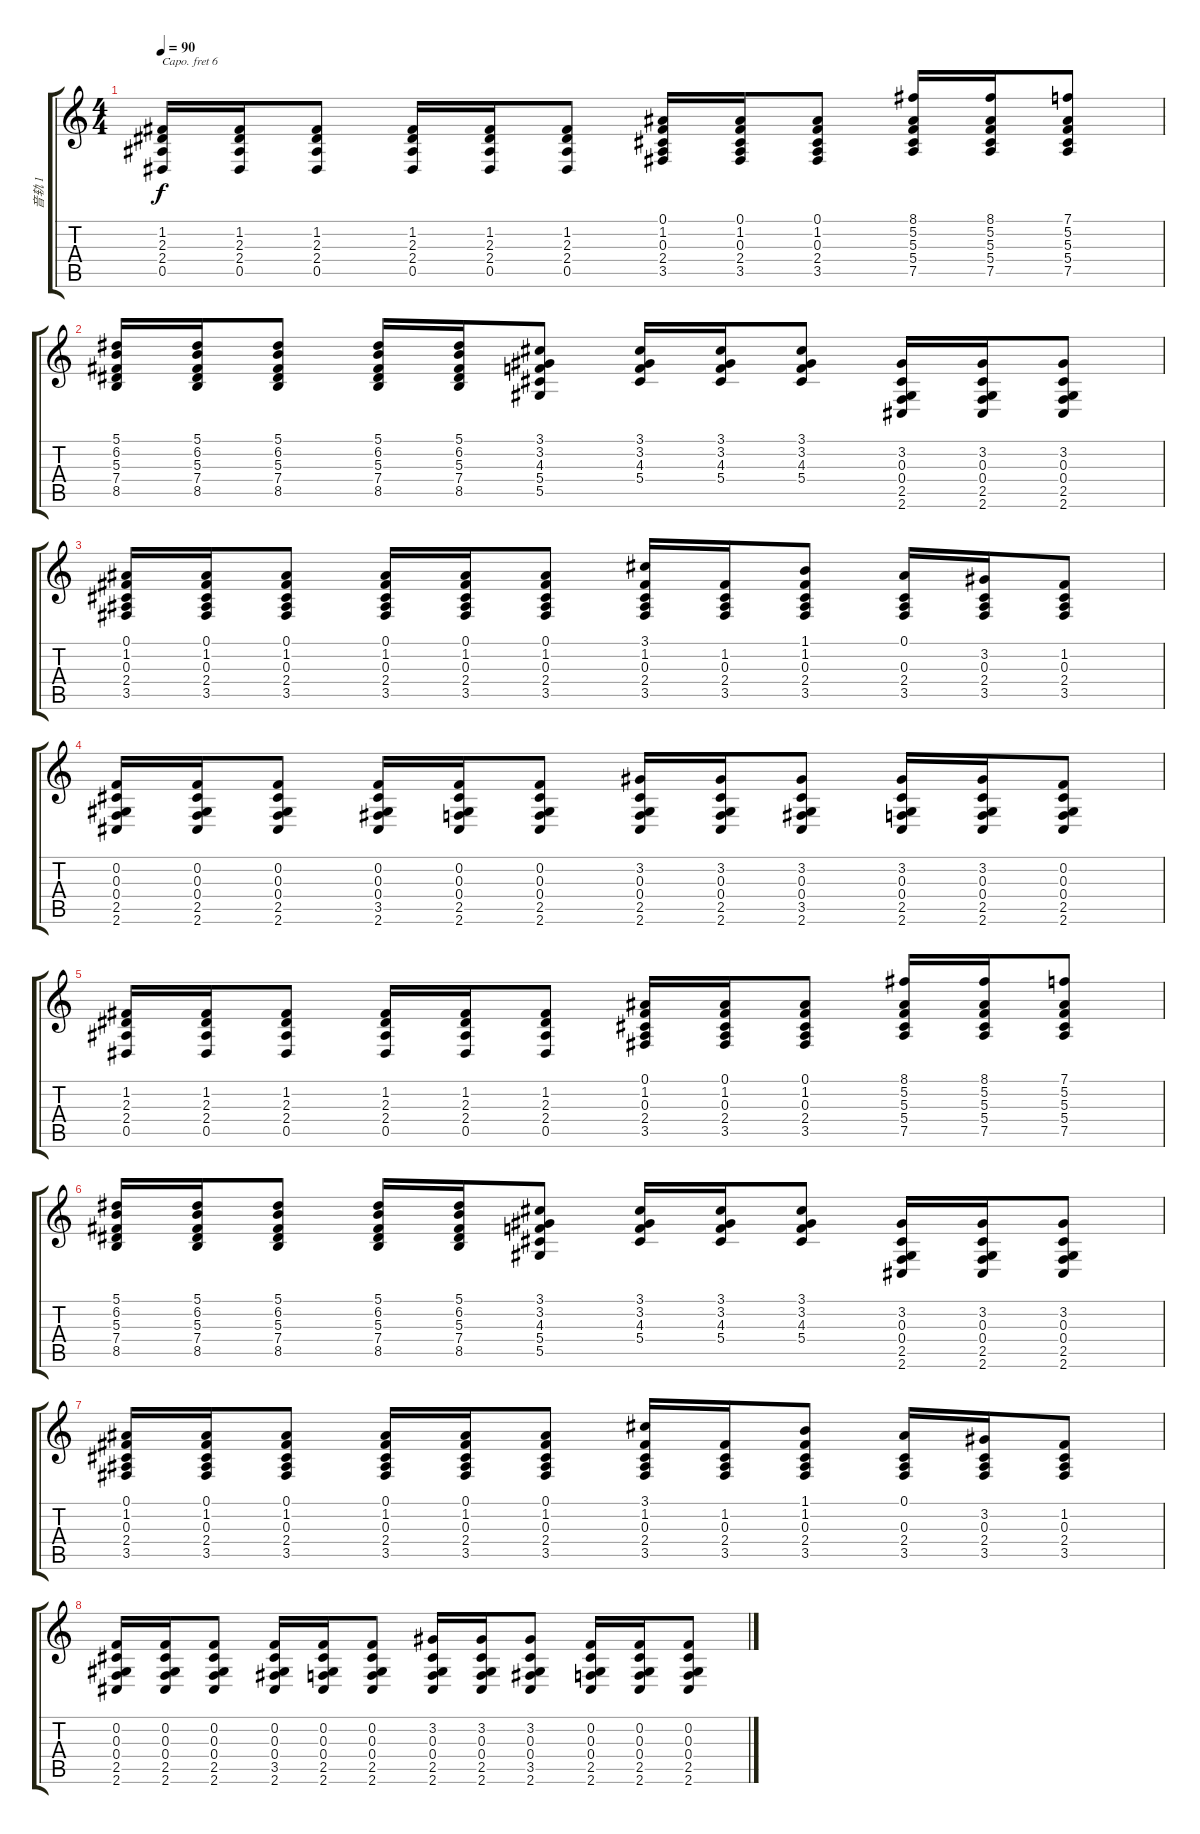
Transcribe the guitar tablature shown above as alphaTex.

\track ("音轨 1" "音轨 1") {instrument electricgrandpiano}
\staff {score tabs}
\capo 6
\tuning (E4 B3 G3 D3 A2 F2) {hide}
\ts (4 4)
\tempo 90
\clef g2
\ks c
(1.2 2.3 2.4 0.5).16{dy f} (1.2 2.3 2.4 0.5).16 (1.2 2.3 2.4 0.5).8 (1.2 2.3 2.4 0.5).16 (1.2 2.3 2.4 0.5).16 (1.2 2.3 2.4 0.5).8 (0.1 1.2 0.3 2.4 3.5).16 (0.1 1.2 0.3 2.4 3.5).16 (0.1 1.2 0.3 2.4 3.5).8 (8.1 5.2 5.3 5.4 7.5).16 (8.1 5.2 5.3 5.4 7.5).16 (7.1 5.2 5.3 5.4 7.5).8 |
(5.1 6.2 5.3 7.4 8.5).16 (5.1 6.2 5.3 7.4 8.5).16 (5.1 6.2 5.3 7.4 8.5).8 (5.1 6.2 5.3 7.4 8.5).16 (5.1 6.2 5.3 7.4 8.5).16 (3.1 3.2 4.3 5.4 5.5).8 (3.1 3.2 4.3 5.4).16 (3.1 3.2 4.3 5.4).16 (3.1 3.2 4.3 5.4).8 (3.2 0.3 0.4 2.5 2.6).16 (3.2 0.3 0.4 2.5 2.6).16 (3.2 0.3 0.4 2.5 2.6).8 |
(0.1 1.2 0.3 2.4 3.5).16 (0.1 1.2 0.3 2.4 3.5).16 (0.1 1.2 0.3 2.4 3.5).8 (0.1 1.2 0.3 2.4 3.5).16 (0.1 1.2 0.3 2.4 3.5).16 (0.1 1.2 0.3 2.4 3.5).8 (3.1 1.2 0.3 2.4 3.5).16 (1.2 0.3 2.4 3.5).16 (1.1 1.2 0.3 2.4 3.5).8 (0.1 0.3 2.4 3.5).16 (3.2 0.3 2.4 3.5).16 (1.2 0.3 2.4 3.5).8 |
(0.2 0.3 0.4 2.5 2.6).16 (0.2 0.3 0.4 2.5 2.6).16 (0.2 0.3 0.4 2.5 2.6).8 (0.2 0.3 0.4 3.5 2.6).16 (0.2 0.3 0.4 2.5 2.6).16 (0.2 0.3 0.4 2.5 2.6).8 (3.2 0.3 0.4 2.5 2.6).16 (3.2 0.3 0.4 2.5 2.6).16 (3.2 0.3 0.4 3.5 2.6).8 (3.2 0.3 0.4 2.5 2.6).16 (3.2 0.3 0.4 2.5 2.6).16 (0.2 0.3 0.4 2.5 2.6).8 |
(1.2 2.3 2.4 0.5).16 (1.2 2.3 2.4 0.5).16 (1.2 2.3 2.4 0.5).8 (1.2 2.3 2.4 0.5).16 (1.2 2.3 2.4 0.5).16 (1.2 2.3 2.4 0.5).8 (0.1 1.2 0.3 2.4 3.5).16 (0.1 1.2 0.3 2.4 3.5).16 (0.1 1.2 0.3 2.4 3.5).8 (8.1 5.2 5.3 5.4 7.5).16 (8.1 5.2 5.3 5.4 7.5).16 (7.1 5.2 5.3 5.4 7.5).8 |
(5.1 6.2 5.3 7.4 8.5).16 (5.1 6.2 5.3 7.4 8.5).16 (5.1 6.2 5.3 7.4 8.5).8 (5.1 6.2 5.3 7.4 8.5).16 (5.1 6.2 5.3 7.4 8.5).16 (3.1 3.2 4.3 5.4 5.5).8 (3.1 3.2 4.3 5.4).16 (3.1 3.2 4.3 5.4).16 (3.1 3.2 4.3 5.4).8 (3.2 0.3 0.4 2.5 2.6).16 (3.2 0.3 0.4 2.5 2.6).16 (3.2 0.3 0.4 2.5 2.6).8 |
(0.1 1.2 0.3 2.4 3.5).16 (0.1 1.2 0.3 2.4 3.5).16 (0.1 1.2 0.3 2.4 3.5).8 (0.1 1.2 0.3 2.4 3.5).16 (0.1 1.2 0.3 2.4 3.5).16 (0.1 1.2 0.3 2.4 3.5).8 (3.1 1.2 0.3 2.4 3.5).16 (1.2 0.3 2.4 3.5).16 (1.1 1.2 0.3 2.4 3.5).8 (0.1 0.3 2.4 3.5).16 (3.2 0.3 2.4 3.5).16 (1.2 0.3 2.4 3.5).8 |
(0.2 0.3 0.4 2.5 2.6).16 (0.2 0.3 0.4 2.5 2.6).16 (0.2 0.3 0.4 2.5 2.6).8 (0.2 0.3 0.4 3.5 2.6).16 (0.2 0.3 0.4 2.5 2.6).16 (0.2 0.3 0.4 2.5 2.6).8 (3.2 0.3 0.4 2.5 2.6).16 (3.2 0.3 0.4 2.5 2.6).16 (3.2 0.3 0.4 3.5 2.6).8 (0.2 0.3 0.4 2.5 2.6).16 (0.2 0.3 0.4 2.5 2.6).16 (0.2 0.3 0.4 2.5 2.6).8
